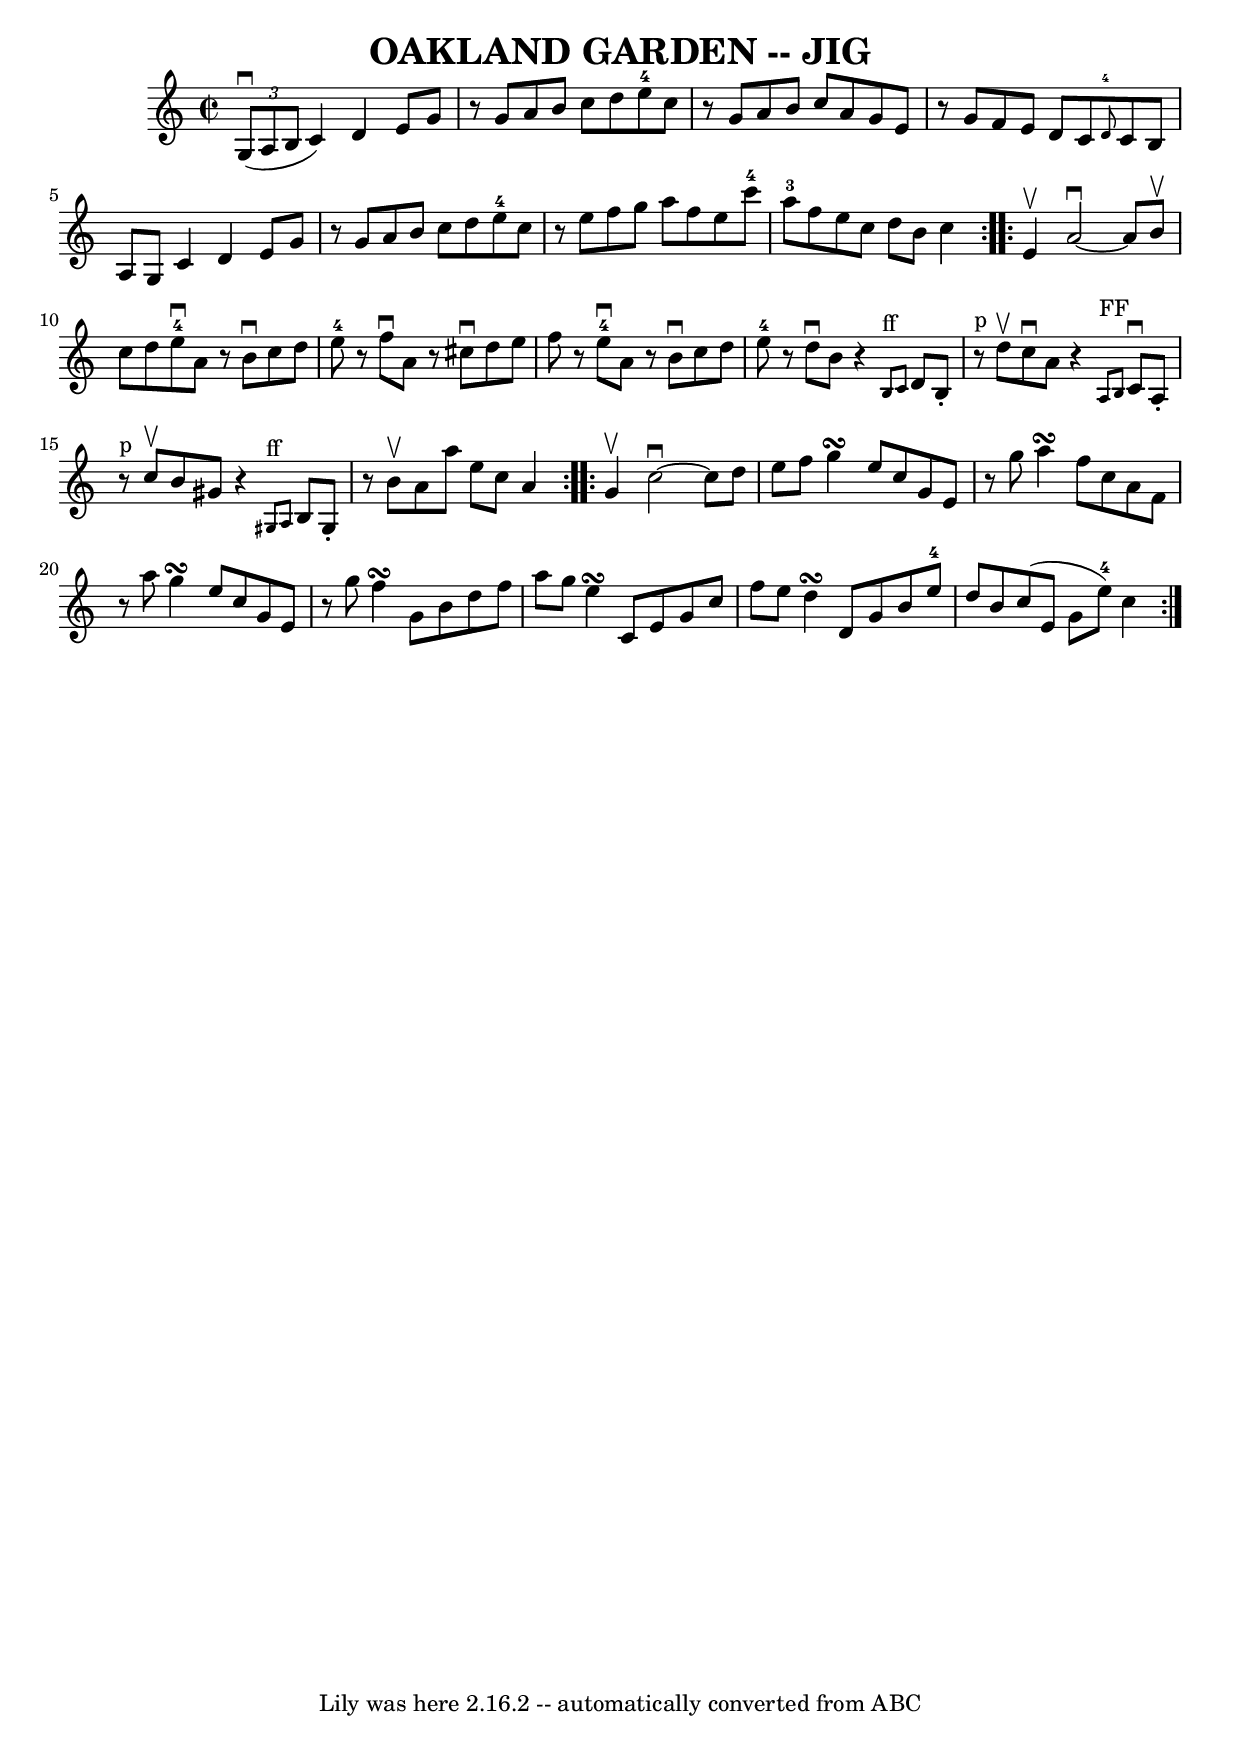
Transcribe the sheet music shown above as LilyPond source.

\version "2.16.2"
\include "Mammoth.ily"
\header {
	%% book = "Ryan's Mammoth Collection of Fiddle Tunes"
	crossRefNumber = "1"
	footnotes = ""
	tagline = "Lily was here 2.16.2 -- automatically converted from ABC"
	title = "OAKLAND GARDEN -- JIG"
}
voicedefault =  {


\repeat volta 2 {
\override Staff.TimeSignature #'style = #'C
 \time 2/2 
\key c \major   \times 2/3 { g8 (^\downbow a8 b8  }       
|
 c'4) d'4 e'8 g'8    r8 g'8    |
 a'8 b'8    
c''8 d''8 e''8-4 c''8    r8 g'8    |
 a'8 b'8 c''8   
 a'8 g'8 e'8    r8 g'8    |
 f'8 e'8 d'8 c'8    
\grace { d'8-4 } c'8 b8 a8 g8        |
 c'4 d'4    
e'8 g'8    r8 g'8    |
 a'8 b'8 c''8 d''8 e''8-4   
c''8    r8 e''8    |
 f''8 g''8 a''8 f''8 e''8 c'''8 
-4 a''8-3 f''8    |
 e''8 c''8 d''8 b'8 c''4    }  
   \repeat volta 2 { e'4^\upbow       |
 a'2^\downbow  ~ a'8    
b'8^\upbow c''8 d''8    |
 e''8-4^\downbow a'8    r8 b'8 
^\downbow c''8 d''8 e''8-4   r8   |
 f''8^\downbow a'8    
r8 cis''8^\downbow d''8 e''8 f''8    r8   |
 e''8 
-4^\downbow a'8    r8 b'8^\downbow c''8 d''8 e''8-4   r8       
|
 d''8^\downbow b'8    r4   \grace { b8^"ff" c'8  } d'8    
b8 -.     r8^"p" d''8^\upbow   |
 c''8^\downbow a'8    r4   
\grace { a8^"FF" b8  } c'8^\downbow a8 -.     r8^"p" c''8^\upbow   
    |
 b'8 gis'8    r4   \grace { gis8^"ff" a8  } b8 gis8 
-.   r8 b'8^\upbow   |
 a'8 a''8 e''8 c''8 a'4    }     
\repeat volta 2 { g'4^\upbow       |
 c''2^\downbow  ~ c''8    
d''8 e''8 f''8    |
 g''4\turn e''8 c''8 g'8 e'8    
r8 g''8    |
 a''4\turn f''8 c''8 a'8 f'8    r8 a''8    
|
 g''4\turn e''8 c''8 g'8 e'8    r8 g''8        |
   
f''4\turn g'8 b'8 d''8 f''8 a''8 g''8    |
 e''4 
\turn c'8 e'8 g'8 c''8 f''8 e''8    |
 d''4\turn    
d'8 g'8 b'8 e''8-4 d''8 b'8    |
 c''8 (e'8 g'8  
 e''8-4) c''4    }   
}

\score{
    <<

	\context Staff="default"
	{
	    \voicedefault 
	}

    >>
	\layout {
	}
	\midi {}
}
